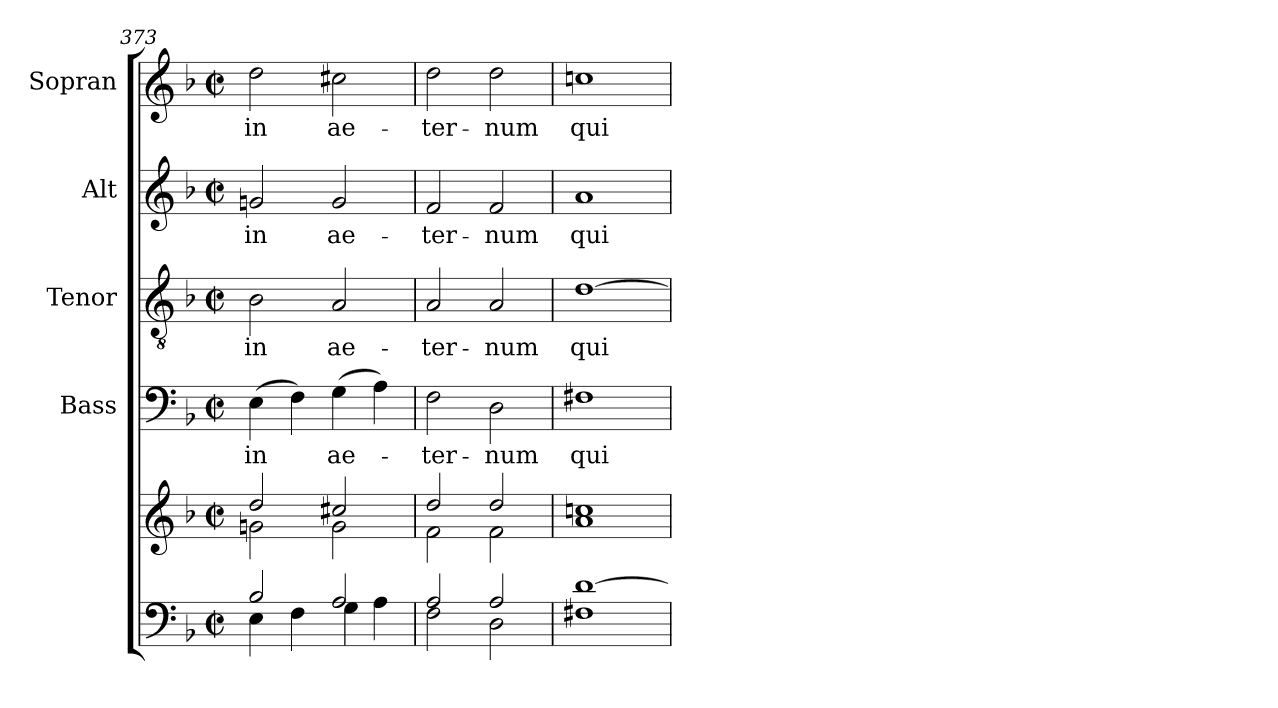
**kern	**kern	**kern	**text	**kern	**text	**kern	**text	**kern	**text
*part5	*part5	*part4	*part4	*part3	*part3	*part2	*part2	*part1	*part1
*staff6	*staff5	*staff4	*staff4	*staff3	*staff3	*staff2	*staff2	*staff1	*staff1
*	*	*I"Bass	*	*I"Tenor	*	*I"Alt	*	*I"Sopran	*
*	*	*I'B.	*	*I'T.	*	*I'A.	*	*I'S.	*
*clefF4	*clefG2	*clefF4	*	*clefGv2	*	*clefG2	*	*clefG2	*
*k[b-]	*k[b-]	*k[b-]	*	*k[b-]	*	*k[b-]	*	*k[b-]	*
*F:	*F:	*F:	*	*F:	*	*F:	*	*F:	*
*M2/2	*M2/2	*M2/2	*	*M2/2	*	*M2/2	*	*M2/2	*
*met(c|)	*met(c|)	*met(c|)	*	*met(c|)	*	*met(c|)	*	*met(c|)	*
=373	=373	=373	=373	=373	=373	=373	=373	=373	=373
*^	*^	*	*	*	*	*	*	*	*
!	!	!	!	!	!LO:LY:b	!	!LO:LY:b	!	!LO:LY:b	!	!LO:LY:b
2B-/	4E\	2dd/	2gn\	(>4E\	in	2B-\	in	2gn/	in	2dd\	in
.	4F\	.	.	4F\)	.	.	.	.	.	.	.
!	!	!	!	!	!LO:LY:b	!	!LO:LY:b	!	!LO:LY:b	!	!LO:LY:b
2A/	4G\	2cc#X/	2g\	(>4G\	ae-	2A/	ae-	2g/	ae-	2cc#X\	ae-
.	4A\	.	.	4A\)	.	.	.	.	.	.	.
=374	=374	=374	=374	=374	=374	=374	=374	=374	=374	=374	=374
!	!	!	!	!	!LO:LY:b	!	!LO:LY:b	!	!LO:LY:b	!	!LO:LY:b
2A/	2F\	2dd/	2f\	2F\	-ter-	2A/	-ter-	2f/	-ter-	2dd\	-ter-
!	!	!	!	!	!LO:LY:b	!	!LO:LY:b	!	!LO:LY:b	!	!LO:LY:b
2A/	2D\	2dd/	2f\	2D\	-num	2A/	-num	2f/	-num	2dd\	-num
=375	=375	=375	=375	=375	=375	=375	=375	=375	=375	=375	=375
!	!	!	!	!	!LO:LY:b	!	!LO:LY:b	!	!LO:LY:b	!	!LO:LY:b
[>1d	1F#X	1ccn	1a	1F#X	qui-	[1d	qui-	1a	qui-	1ccn	qui-
*v	*v	*	*	*	*	*	*	*	*	*	*
*	*v	*v	*	*	*	*	*	*	*	*
=	=	=	=	=	=	=	=	=	=
*-	*-	*-	*-	*-	*-	*-	*-	*-	*-
